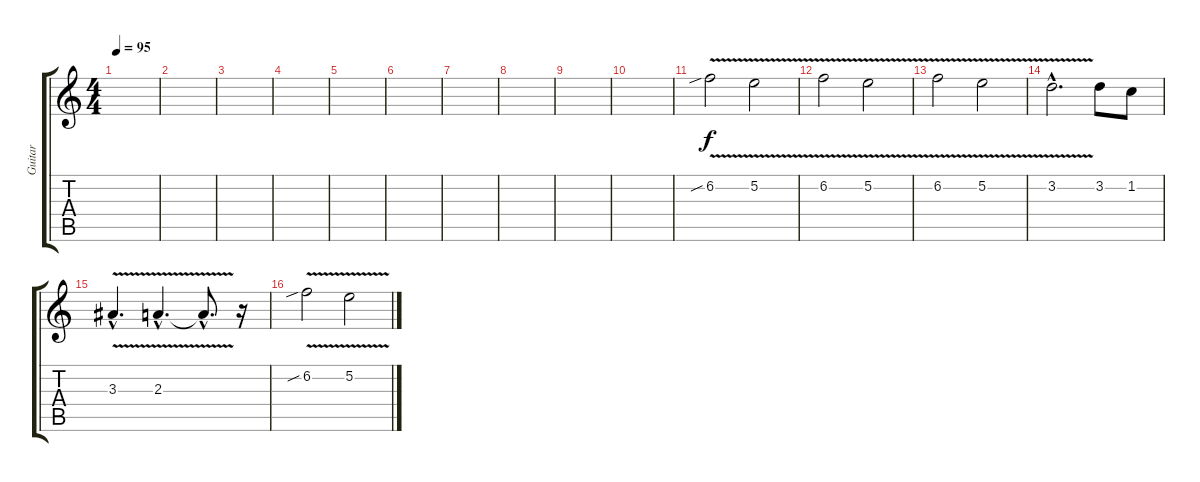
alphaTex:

\track ("Guitar" "Guitar") {instrument distortionguitar}
\staff {score tabs}
\tuning (E4 B3 G3 D3 A2 E2) {hide}
\ts (4 4)
\tempo 95
\clef g2
\ks c
|
|
|
|
|
|
|
|
|
|
6.2{v sib}.2 5.2{v}.2 |
6.2{v}.2 5.2{v}.2 |
6.2{v}.2 5.2{v}.2 |
3.2{v hac}.2{d} 3.2.8 1.2.8 |
3.3{v hac}.4{d} 2.3{v hac}.4{d} 2.3{hac t}.8{d} r.16 |
6.2{v sib}.2 5.2{v}.2
